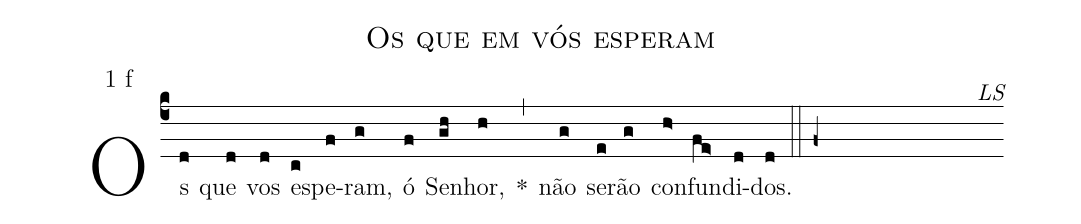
name: Os que em vós esperam;
mode: 1;
mode-differentia: f;
commentary: LS;
%%
(c4)

Os(d) que(d) vos(d) es(c)pe(f)ram,(g) ó(f) Se(gh)nhor,(h) *(,) n{ão}(g) se(e)r{ão}(g) con(h>)fun(fe>)di(d)dos.(d)

(::f+)
